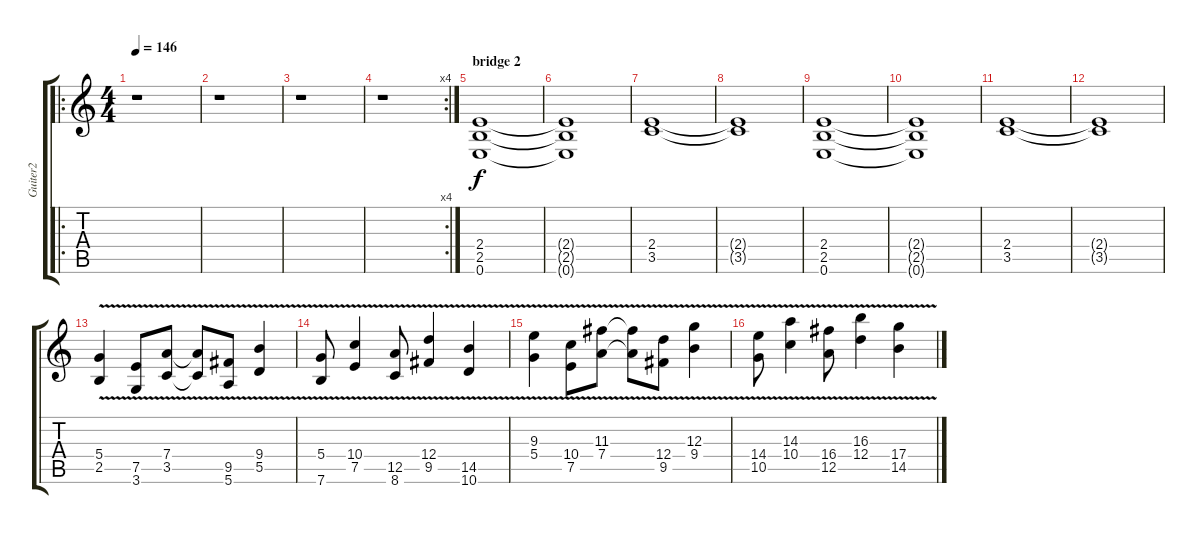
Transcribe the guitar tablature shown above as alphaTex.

\track ("Guiter2" "Guiter2") {instrument electricguitarmuted}
\staff {score tabs}
\tuning (E4 B3 G3 D3 A2 E2) {hide}
\ro
\ts (4 4)
\tempo 146
\clef g2
\ks c
r.1{dy f} |
r.1 |
r.1 |
\rc 4
r.1 |
\section ("" "bridge 2")
(2.4 2.5 0.6).1 |
(2.4{t} 2.5{t} 0.6{t}).1 |
(2.4 3.5).1 |
(2.4{t} 3.5{t}).1 |
(2.4 2.5 0.6).1 |
(2.4{t} 2.5{t} 0.6{t}).1 |
(2.4 3.5).1 |
(2.4{t} 3.5{t}).1 |
(5.4{v} 2.5{v}).4 (7.5{v} 3.6{v}).8 (7.4{v} 3.5{v}).8 (7.4{t} 3.5{t}).8 (9.5{v} 5.6{v}).8 (9.4{v} 5.5{v}).4 |
(5.4{v} 7.6{v}).8 (10.4{v} 7.5{v}).4 (12.5{v} 8.6{v}).8 (12.4{v} 9.5{v}).4 (14.5{v} 10.6{v}).4 |
(9.3{v} 5.4{v}).4 (10.4{v} 7.5{v}).8 (11.3{v} 7.4{v}).8 (11.3{t} 7.4{t}).8 (12.4{v} 9.5{v}).8 (12.3{v} 9.4{v}).4 |
(14.4{v} 10.5{v}).8 (14.3{v} 10.4{v}).4 (16.4{v} 12.5{v}).8 (16.3{v} 12.4{v}).4 (17.4{v} 14.5{v}).4
